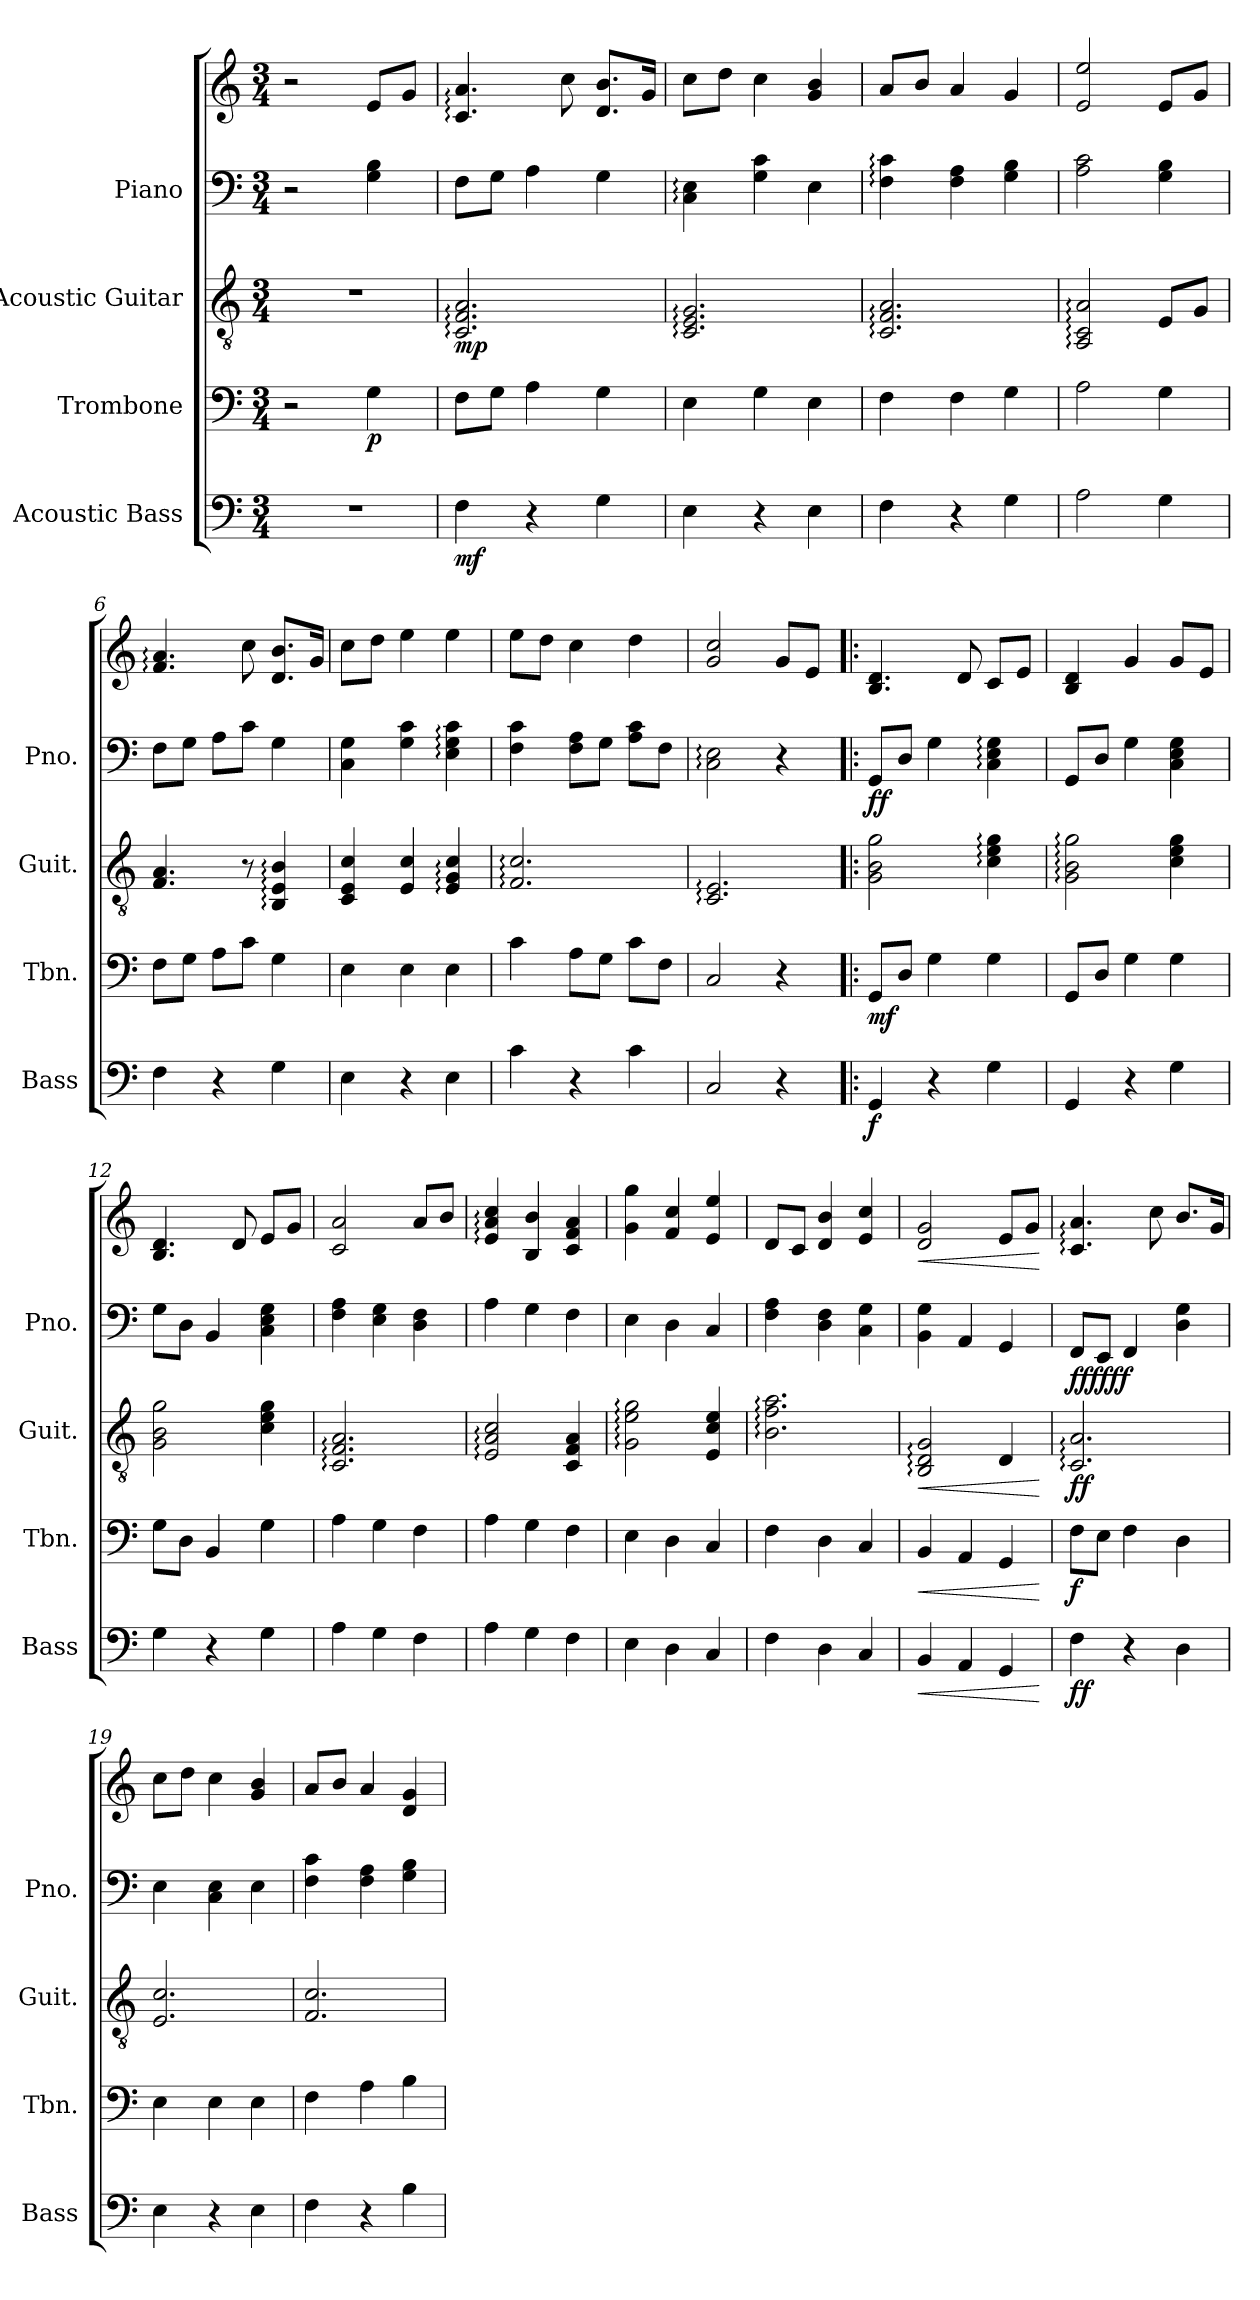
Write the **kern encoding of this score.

**kern	**dynam	**kern	**dynam	**kern	**dynam	**kern	**kern	**dynam
*part4	*part4	*part3	*part3	*part2	*part2	*part1	*part1	*part1
*staff5	*staff5	*staff4	*staff4	*staff3	*staff3	*staff2	*staff1	*staff1/2
*I"Acoustic Bass	*	*I"Trombone	*	*I"Acoustic Guitar	*	*I"Piano	*	*
*I'Bass	*	*I'Tbn.	*	*I'Guit.	*	*I'Pno.	*	*
*clefF4	*	*clefF4	*	*clefGv2	*	*clefF4	*clefG2	*
*ITrd7c12	*	*	*	*	*	*	*	*
*k[]	*	*k[]	*	*k[]	*	*k[]	*k[]	*
*M3/4	*	*M3/4	*	*M3/4	*	*M3/4	*M3/4	*
*MM68	*	*MM68	*	*MM68	*	*MM68	*MM68	*
=1	=1	=1	=1	=1	=1	=1	=1	=1
2.r	.	2r	.	2.r	.	2r	2r	.
!	!	!	!LO:DY:b	!	!	!	!	!LO:DY:b=2
!	!	!	!	!	!	!	!	!LO:DY:n=1:b
.	.	4G\	p	.	.	4G\ 4B\	8e/L	mf mf
.	.	.	.	.	.	.	8g/J	.
=2	=2	=2	=2	=2	=2	=2	=2	=2
!	!LO:DY:b	!	!	!	!LO:DY:b	!	!	!
4FF\	mf	8F\L	.	2.C/: 2.F/: 2.A/:	mp	8F\L	4.c/: 4.a/:	.
.	.	8G\J	.	.	.	8G\J	.	.
4r	.	4A\	.	.	.	4A\	.	.
.	.	.	.	.	.	.	8cc\	.
4GG\	.	4G\	.	.	.	4G\	8.d/ 8.b/L	.
.	.	.	.	.	.	.	16g/Jk	.
=3	=3	=3	=3	=3	=3	=3	=3	=3
4EE\	.	4E\	.	2.C/: 2.E/: 2.G/:	.	4C\: 4E\:	8cc\L	.
.	.	.	.	.	.	.	8dd\J	.
4r	.	4G\	.	.	.	4G\ 4c\	4cc\	.
4EE\	.	4E\	.	.	.	4E\	4g/ 4b/	.
=4	=4	=4	=4	=4	=4	=4	=4	=4
4FF\	.	4F\	.	2.C/: 2.F/: 2.A/:	.	4F\: 4c\:	8a/L	.
.	.	.	.	.	.	.	8b/J	.
4r	.	4F\	.	.	.	4F\ 4A\	4a/	.
4GG\	.	4G\	.	.	.	4G\ 4B\	4g/	.
=5	=5	=5	=5	=5	=5	=5	=5	=5
2AA\	.	2A\	.	2AA/: 2C/: 2A/:	.	2A\ 2c\	2e/ 2ee/	.
4GG\	.	4G\	.	8E/L	.	4G\ 4B\	8e/L	.
.	.	.	.	8G/J	.	.	8g/J	.
=6	=6	=6	=6	=6	=6	=6	=6	=6
4FF\	.	8F\L	.	4.F/ 4.A/	.	8F\L	4.f/: 4.a/:	.
.	.	8G\J	.	.	.	8G\J	.	.
4r	.	8A\L	.	.	.	8A\L	.	.
.	.	8c\J	.	8r	.	8c\J	8cc\	.
4GG\	.	4G\	.	4BB/: 4E/: 4B/:	.	4G\	8.d/ 8.b/L	.
.	.	.	.	.	.	.	16g/Jk	.
!!LO:LB:g=z
=7	=7	=7	=7	=7	=7	=7	=7	=7
4EE\	.	4E\	.	4C/ 4E/ 4c/	.	4C\ 4G\	8cc\L	.
.	.	.	.	.	.	.	8dd\J	.
4r	.	4E\	.	4E/ 4c/	.	4G\ 4c\	4ee\	.
4EE\	.	4E\	.	4E/: 4G/: 4c/:	.	4E\: 4G\: 4c\:	4ee\	.
=8	=8	=8	=8	=8	=8	=8	=8	=8
4C\	.	4c\	.	2.F/: 2.c/:	.	4F\ 4c\	8ee\L	.
.	.	.	.	.	.	.	8dd\J	.
4r	.	8A\L	.	.	.	8F\ 8A\L	4cc\	.
.	.	8G\J	.	.	.	8G\J	.	.
4C\	.	8c\L	.	.	.	8A\ 8c\L	4dd\	.
.	.	8F\J	.	.	.	8F\J	.	.
=9	=9	=9	=9	=9	=9	=9	=9	=9
2CC/	.	2C/	.	2.C/: 2.E/:	.	2C\: 2E\:	2g/ 2cc/	.
4r	.	4r	.	.	.	4r	8g/L	.
.	.	.	.	.	.	.	8e/J	.
=10!|:	=10!|:	=10!|:	=10!|:	=10!|:	=10!|:	=10!|:	=10!|:	=10!|:
!	!LO:DY:b	!	!LO:DY:b	!	!	!	!	!LO:DY:b=2
!	!	!	!	!	!	!	!	!LO:DY:n=1:b
4GGG/	f	8GG/L	mf	2G\ 2B\ 2g\	.	8GG/L	4.B/ 4.d/	f f
.	.	8D/J	.	.	.	8D/J	.	.
4r	.	4G\	.	.	.	4G\	.	.
.	.	.	.	.	.	.	8d/	.
4GG\	.	4G\	.	4c\: 4e\: 4g\:	.	4C\: 4E\: 4G\:	8c/L	.
.	.	.	.	.	.	.	8e/J	.
=11	=11	=11	=11	=11	=11	=11	=11	=11
4GGG/	.	8GG/L	.	2G\: 2B\: 2g\:	.	8GG/L	4B/ 4d/	.
.	.	8D/J	.	.	.	8D/J	.	.
4r	.	4G\	.	.	.	4G\	4g/	.
4GG\	.	4G\	.	4c\ 4e\ 4g\	.	4C\ 4E\ 4G\	8g/L	.
.	.	.	.	.	.	.	8e/J	.
=12	=12	=12	=12	=12	=12	=12	=12	=12
4GG\	.	8G\L	.	2G\ 2B\ 2g\	.	8G\L	4.B/ 4.d/	.
.	.	8D\J	.	.	.	8D\J	.	.
4r	.	4BB/	.	.	.	4BB/	.	.
.	.	.	.	.	.	.	8d/	.
4GG\	.	4G\	.	4c\ 4e\ 4g\	.	4C\ 4E\ 4G\	8e/L	.
.	.	.	.	.	.	.	8g/J	.
=13	=13	=13	=13	=13	=13	=13	=13	=13
4AA\	.	4A\	.	2.C/: 2.F/: 2.A/:	.	4F\ 4A\	2c/ 2a/	.
4GG\	.	4G\	.	.	.	4E\ 4G\	.	.
4FF\	.	4F\	.	.	.	4D\ 4F\	8a/L	.
.	.	.	.	.	.	.	8b/J	.
!!LO:PB:g=z
=14	=14	=14	=14	=14	=14	=14	=14	=14
4AA\	.	4A\	.	2E/: 2A/: 2c/:	.	4A\	4e/: 4a/: 4cc/:	.
4GG\	.	4G\	.	.	.	4G\	4B/ 4b/	.
4FF\	.	4F\	.	4C/ 4F/ 4A/	.	4F\	4c/ 4f/ 4a/	.
=15	=15	=15	=15	=15	=15	=15	=15	=15
4EE\	.	4E\	.	2G\: 2e\: 2g\:	.	4E\	4g\ 4gg\	.
4DD\	.	4D\	.	.	.	4D\	4f/ 4cc/	.
4CC/	.	4C/	.	4E/ 4c/ 4e/	.	4C/	4e/ 4ee/	.
=16	=16	=16	=16	=16	=16	=16	=16	=16
4FF\	.	4F\	.	2.B\: 2.f\: 2.a\:	.	4F\ 4A\	8d/L	.
.	.	.	.	.	.	.	8c/J	.
4DD\	.	4D\	.	.	.	4D\ 4F\	4d/ 4b/	.
4CC/	.	4C/	.	.	.	4C\ 4G\	4e/ 4cc/	.
=17	=17	=17	=17	=17	=17	=17	=17	=17
!	!LO:HP:b	!	!LO:HP:b	!	!LO:HP:b	!	!	!LO:HP:b
4BBB/	<	4BB/	<	2BB/: 2D/: 2G/:	<	4BB\ 4G\	2d/ 2g/	<
4AAA/	.	4AA/	.	.	.	4AA/	.	.
4GGG/	.	4GG/	.	4D/	.	4GG/	8e/L	.
.	.	.	.	.	.	.	8g/J	.
.	[	.	[	.	[	.	.	[
=18	=18	=18	=18	=18	=18	=18	=18	=18
!	!LO:DY:b	!	!LO:DY:b	!	!LO:DY:b	!	!	!LO:DY:b=2
!	!	!	!	!	!	!	!	!LO:DY:n=1:b
4FF\	ff	8F\L	f	2.C/: 2.A/:	ff	8FF/L	4.c/: 4.a/:	fff fff
.	.	8E\J	.	.	.	8EE/J	.	.
4r	.	4F\	.	.	.	4FF/	.	.
.	.	.	.	.	.	.	8cc\	.
4DD\	.	4D\	.	.	.	4D\ 4G\	8.b/L	.
.	.	.	.	.	.	.	16g/Jk	.
=19	=19	=19	=19	=19	=19	=19	=19	=19
4EE\	.	4E\	.	2.E/ 2.c/	.	4E\	8cc\L	.
.	.	.	.	.	.	.	8dd\J	.
4r	.	4E\	.	.	.	4C\ 4E\	4cc\	.
4EE\	.	4E\	.	.	.	4E\	4g/ 4b/	.
=20	=20	=20	=20	=20	=20	=20	=20	=20
4FF\	.	4F\	.	2.F/ 2.c/	.	4F\ 4c\	8a/L	.
.	.	.	.	.	.	.	8b/J	.
4r	.	4A\	.	.	.	4F\ 4A\	4a/	.
4BB\	.	4B\	.	.	.	4G\ 4B\	4d/ 4g/	.
=	=	=	=	=	=	=	=	=
*-	*-	*-	*-	*-	*-	*-	*-	*-
